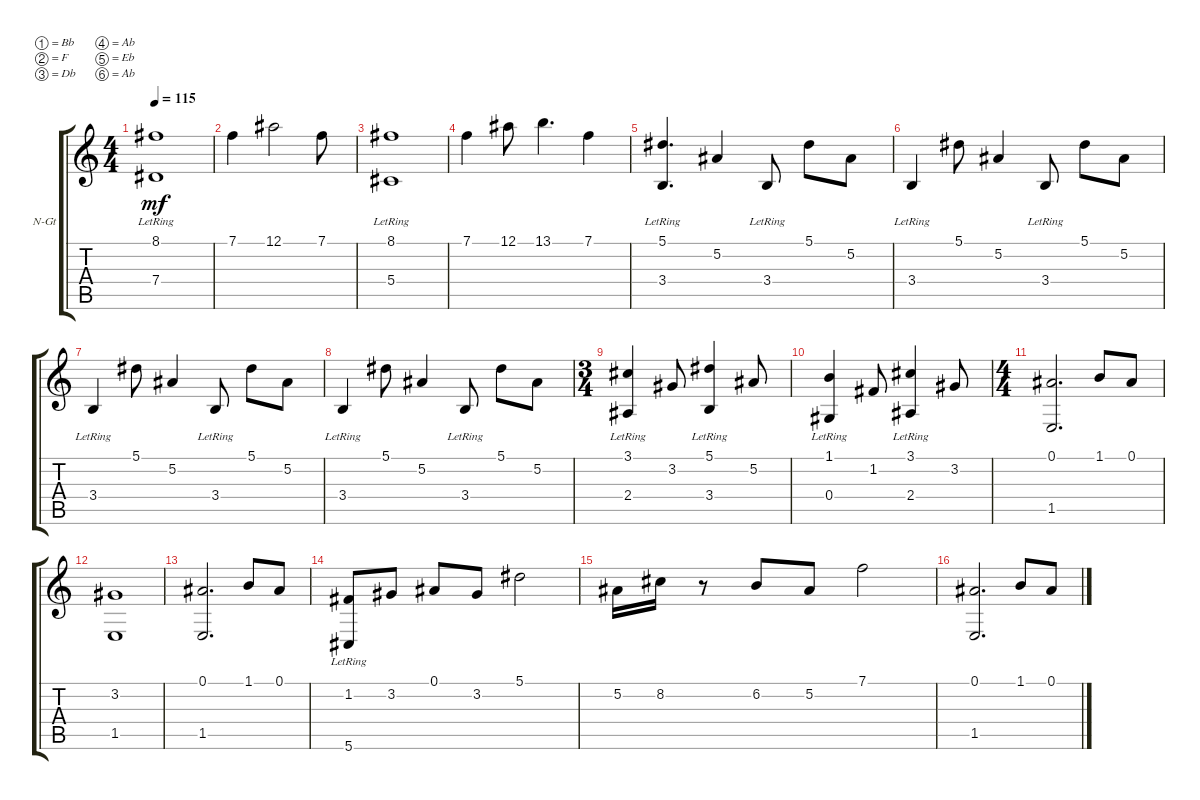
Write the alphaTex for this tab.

\defaultSystemsLayout 4
\bracketExtendMode groupsimilarinstruments
\firstSystemTrackNameOrientation horizontal
\otherSystemsTrackNameOrientation horizontal
\track ("Nylon Guitar" "N-Gt") {instrument acousticguitarnylon}
\staff {score tabs}
\tuning (Bb3 F3 Db3 Ab2 Eb2 Ab1)
\ts (4 4)
\tempo 115
\clef g2
\ks c
(8.1 7.4{lr}).1{dy mf instrument acousticguitarnylon} |
7.1.4 12.1.2 7.1.8 |
(8.1 5.4{lr}).1 |
7.1.4 12.1.8 13.1.4{d} 7.1.4 |
(5.1 3.4{lr}).4{d} 5.2.4 3.4{lr}.8 5.1.8 5.2.8 |
3.4{lr}.4 5.1.8 5.2.4 3.4{lr}.8 5.1.8 5.2.8 |
3.4{lr}.4 5.1.8 5.2.4 3.4{lr}.8 5.1.8 5.2.8 |
3.4{lr}.4 5.1.8 5.2.4 3.4{lr}.8 5.1.8 5.2.8 |
\ts (3 4)
(3.1{lr} 2.4).4 3.2.8 (5.1{lr} 3.4).4 5.2.8 |
(1.1{lr} 0.4).4 1.2.8 (3.1{lr} 2.4).4 3.2.8 |
\ts (4 4)
(0.1 1.5).2{d} 1.1.8 0.1.8 |
(3.2 1.5).1 |
(0.1 1.5).2{d} 1.1.8 0.1.8 |
(1.2 5.6{lr}).8 3.2.8 0.1.8 3.2.8 5.1.2 |
5.2.16 8.2.16 r.8 6.2.8 5.2.8 7.1.2 |
(0.1 1.5).2{d} 1.1.8 0.1.8
